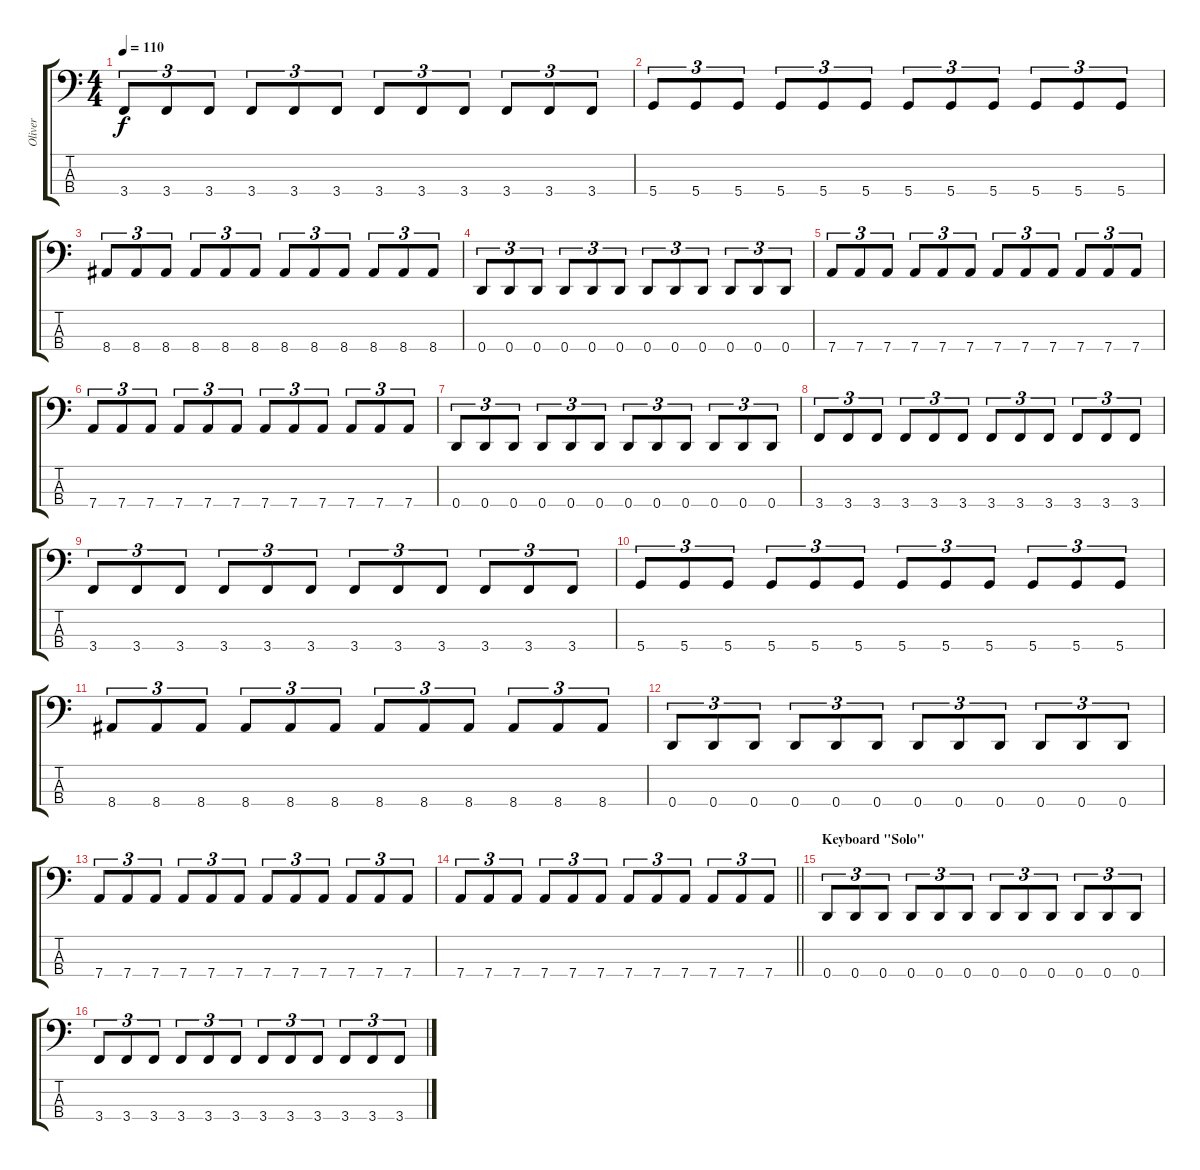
\track ("Oliver" "Oliver") {instrument electricbassfinger}
\staff {score tabs}
\tuning (G2 D2 A1 D1) {hide}
\ts (4 4)
\tempo 110
\clef f4
\ks c
3.4.8{tu (3 2) dy f} 3.4.8{tu (3 2)} 3.4.8{tu (3 2)} 3.4.8{tu (3 2)} 3.4.8{tu (3 2)} 3.4.8{tu (3 2)} 3.4.8{tu (3 2)} 3.4.8{tu (3 2)} 3.4.8{tu (3 2)} 3.4.8{tu (3 2)} 3.4.8{tu (3 2)} 3.4.8{tu (3 2)} |
5.4.8{tu (3 2)} 5.4.8{tu (3 2)} 5.4.8{tu (3 2)} 5.4.8{tu (3 2)} 5.4.8{tu (3 2)} 5.4.8{tu (3 2)} 5.4.8{tu (3 2)} 5.4.8{tu (3 2)} 5.4.8{tu (3 2)} 5.4.8{tu (3 2)} 5.4.8{tu (3 2)} 5.4.8{tu (3 2)} |
8.4.8{tu (3 2)} 8.4.8{tu (3 2)} 8.4.8{tu (3 2)} 8.4.8{tu (3 2)} 8.4.8{tu (3 2)} 8.4.8{tu (3 2)} 8.4.8{tu (3 2)} 8.4.8{tu (3 2)} 8.4.8{tu (3 2)} 8.4.8{tu (3 2)} 8.4.8{tu (3 2)} 8.4.8{tu (3 2)} |
0.4.8{tu (3 2)} 0.4.8{tu (3 2)} 0.4.8{tu (3 2)} 0.4.8{tu (3 2)} 0.4.8{tu (3 2)} 0.4.8{tu (3 2)} 0.4.8{tu (3 2)} 0.4.8{tu (3 2)} 0.4.8{tu (3 2)} 0.4.8{tu (3 2)} 0.4.8{tu (3 2)} 0.4.8{tu (3 2)} |
7.4.8{tu (3 2)} 7.4.8{tu (3 2)} 7.4.8{tu (3 2)} 7.4.8{tu (3 2)} 7.4.8{tu (3 2)} 7.4.8{tu (3 2)} 7.4.8{tu (3 2)} 7.4.8{tu (3 2)} 7.4.8{tu (3 2)} 7.4.8{tu (3 2)} 7.4.8{tu (3 2)} 7.4.8{tu (3 2)} |
7.4.8{tu (3 2)} 7.4.8{tu (3 2)} 7.4.8{tu (3 2)} 7.4.8{tu (3 2)} 7.4.8{tu (3 2)} 7.4.8{tu (3 2)} 7.4.8{tu (3 2)} 7.4.8{tu (3 2)} 7.4.8{tu (3 2)} 7.4.8{tu (3 2)} 7.4.8{tu (3 2)} 7.4.8{tu (3 2)} |
0.4.8{tu (3 2)} 0.4.8{tu (3 2)} 0.4.8{tu (3 2)} 0.4.8{tu (3 2)} 0.4.8{tu (3 2)} 0.4.8{tu (3 2)} 0.4.8{tu (3 2)} 0.4.8{tu (3 2)} 0.4.8{tu (3 2)} 0.4.8{tu (3 2)} 0.4.8{tu (3 2)} 0.4.8{tu (3 2)} |
3.4.8{tu (3 2)} 3.4.8{tu (3 2)} 3.4.8{tu (3 2)} 3.4.8{tu (3 2)} 3.4.8{tu (3 2)} 3.4.8{tu (3 2)} 3.4.8{tu (3 2)} 3.4.8{tu (3 2)} 3.4.8{tu (3 2)} 3.4.8{tu (3 2)} 3.4.8{tu (3 2)} 3.4.8{tu (3 2)} |
3.4.8{tu (3 2)} 3.4.8{tu (3 2)} 3.4.8{tu (3 2)} 3.4.8{tu (3 2)} 3.4.8{tu (3 2)} 3.4.8{tu (3 2)} 3.4.8{tu (3 2)} 3.4.8{tu (3 2)} 3.4.8{tu (3 2)} 3.4.8{tu (3 2)} 3.4.8{tu (3 2)} 3.4.8{tu (3 2)} |
5.4.8{tu (3 2)} 5.4.8{tu (3 2)} 5.4.8{tu (3 2)} 5.4.8{tu (3 2)} 5.4.8{tu (3 2)} 5.4.8{tu (3 2)} 5.4.8{tu (3 2)} 5.4.8{tu (3 2)} 5.4.8{tu (3 2)} 5.4.8{tu (3 2)} 5.4.8{tu (3 2)} 5.4.8{tu (3 2)} |
8.4.8{tu (3 2)} 8.4.8{tu (3 2)} 8.4.8{tu (3 2)} 8.4.8{tu (3 2)} 8.4.8{tu (3 2)} 8.4.8{tu (3 2)} 8.4.8{tu (3 2)} 8.4.8{tu (3 2)} 8.4.8{tu (3 2)} 8.4.8{tu (3 2)} 8.4.8{tu (3 2)} 8.4.8{tu (3 2)} |
0.4.8{tu (3 2)} 0.4.8{tu (3 2)} 0.4.8{tu (3 2)} 0.4.8{tu (3 2)} 0.4.8{tu (3 2)} 0.4.8{tu (3 2)} 0.4.8{tu (3 2)} 0.4.8{tu (3 2)} 0.4.8{tu (3 2)} 0.4.8{tu (3 2)} 0.4.8{tu (3 2)} 0.4.8{tu (3 2)} |
7.4.8{tu (3 2)} 7.4.8{tu (3 2)} 7.4.8{tu (3 2)} 7.4.8{tu (3 2)} 7.4.8{tu (3 2)} 7.4.8{tu (3 2)} 7.4.8{tu (3 2)} 7.4.8{tu (3 2)} 7.4.8{tu (3 2)} 7.4.8{tu (3 2)} 7.4.8{tu (3 2)} 7.4.8{tu (3 2)} |
\barLineRight lightlight
7.4.8{tu (3 2)} 7.4.8{tu (3 2)} 7.4.8{tu (3 2)} 7.4.8{tu (3 2)} 7.4.8{tu (3 2)} 7.4.8{tu (3 2)} 7.4.8{tu (3 2)} 7.4.8{tu (3 2)} 7.4.8{tu (3 2)} 7.4.8{tu (3 2)} 7.4.8{tu (3 2)} 7.4.8{tu (3 2)} |
\section ("" "Keyboard \"Solo\"")
0.4.8{tu (3 2)} 0.4.8{tu (3 2)} 0.4.8{tu (3 2)} 0.4.8{tu (3 2)} 0.4.8{tu (3 2)} 0.4.8{tu (3 2)} 0.4.8{tu (3 2)} 0.4.8{tu (3 2)} 0.4.8{tu (3 2)} 0.4.8{tu (3 2)} 0.4.8{tu (3 2)} 0.4.8{tu (3 2)} |
3.4.8{tu (3 2)} 3.4.8{tu (3 2)} 3.4.8{tu (3 2)} 3.4.8{tu (3 2)} 3.4.8{tu (3 2)} 3.4.8{tu (3 2)} 3.4.8{tu (3 2)} 3.4.8{tu (3 2)} 3.4.8{tu (3 2)} 3.4.8{tu (3 2)} 3.4.8{tu (3 2)} 3.4.8{tu (3 2)}
